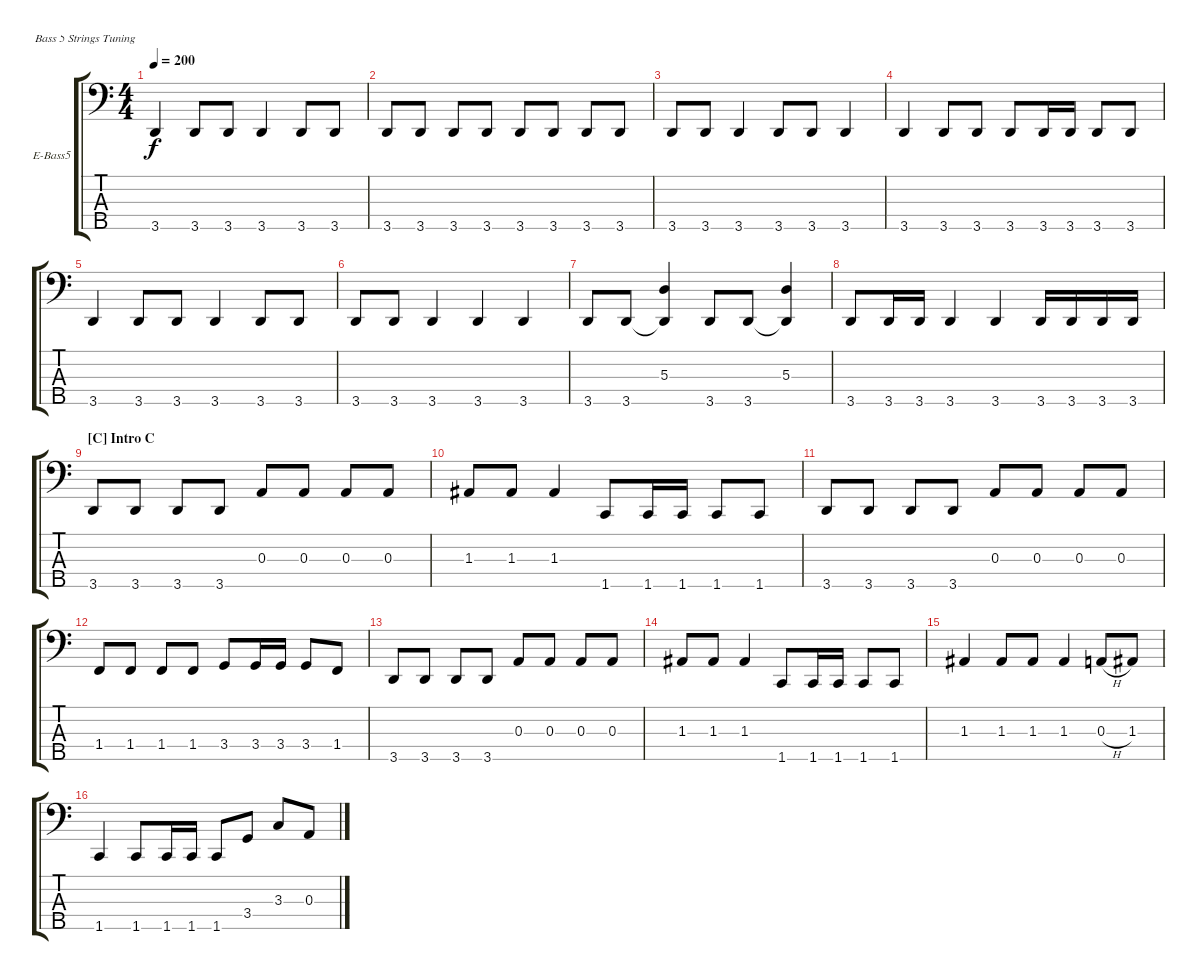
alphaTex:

\defaultSystemsLayout 4
\bracketExtendMode groupsimilarinstruments
\firstSystemTrackNameOrientation horizontal
\otherSystemsTrackNameOrientation horizontal
\track ("Bass" "E-Bass5") {instrument electricbassfinger}
\staff {score tabs}
\tuning (G2 D2 A1 E1 B0)
\ts (4 4)
\tempo 200
\clef f4
\scale
0.333333
\ks c
3.5.4{dy f} 3.5.8 3.5.8 3.5.4 3.5.8 3.5.8 |
\scale
0.333333 3.5.8 3.5.8 3.5.8 3.5.8 3.5.8 3.5.8 3.5.8 3.5.8 |
\scale
0.333333 3.5.8 3.5.8 3.5.4 3.5.8 3.5.8 3.5.4 |
\scale
0.333333 3.5.4 3.5.8 3.5.8 3.5.8 3.5.16 3.5.16 3.5.8 3.5.8 |
\scale
0.333333 3.5.4 3.5.8 3.5.8 3.5.4 3.5.8 3.5.8 |
\scale
0.333333 3.5.8 3.5.8 3.5.4 3.5.4 3.5.4 |
\scale
0.333333 3.5.8 3.5.8 (3.5{t} 5.3).4 3.5.8 3.5.8 (3.5{t} 5.3).4 |
\scale
0.333333 3.5.8 3.5.16 3.5.16 3.5.4 3.5.4 3.5.16 3.5.16 3.5.16 3.5.16 |
\section ("C" "Intro C")
\scale
0.333333 3.5.8 3.5.8 3.5.8 3.5.8 0.3.8 0.3.8 0.3.8 0.3.8 |
\scale
0.333333 1.3.8 1.3.8 1.3.4 1.5.8 1.5.16 1.5.16 1.5.8 1.5.8 |
\scale
0.333333 3.5.8 3.5.8 3.5.8 3.5.8 0.3.8 0.3.8 0.3.8 0.3.8 |
\scale
0.333333 1.4.8 1.4.8 1.4.8 1.4.8 3.4.8 3.4.16 3.4.16 3.4.8 1.4.8 |
\scale
0.333333 3.5.8 3.5.8 3.5.8 3.5.8 0.3.8 0.3.8 0.3.8 0.3.8 |
\scale
0.333333 1.3.8 1.3.8 1.3.4 1.5.8 1.5.16 1.5.16 1.5.8 1.5.8 |
\scale
0.333333 1.3.4 1.3.8 1.3.8 1.3.4 0.3{h}.8 1.3.8 |
\scale
0.333333 1.5.4 1.5.8 1.5.16 1.5.16 1.5.8 3.4.8 3.3.8 0.3.8
